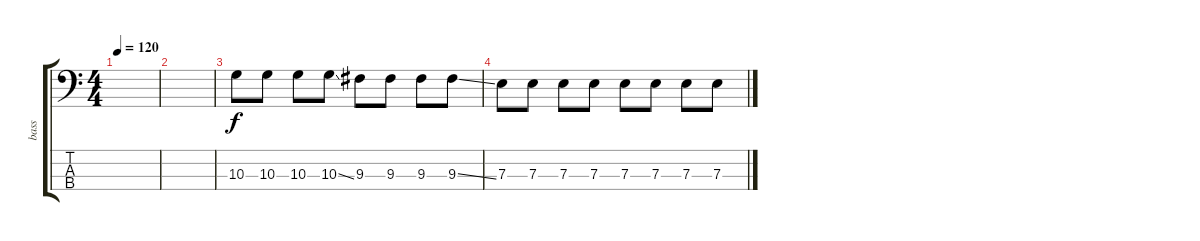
\track ("bass" "bass") {instrument electricbassfinger}
\staff {score tabs}
\tuning (G2 D2 A1 E1) {hide}
\ts (4 4)
\tempo 120
\clef f4
\ks c
|
|
10.3.8 10.3.8 10.3.8 10.3{ss}.8 9.3.8 9.3.8 9.3.8 9.3{ss}.8 |
7.3.8 7.3.8 7.3.8 7.3.8 7.3.8 7.3.8 7.3.8 7.3.8
